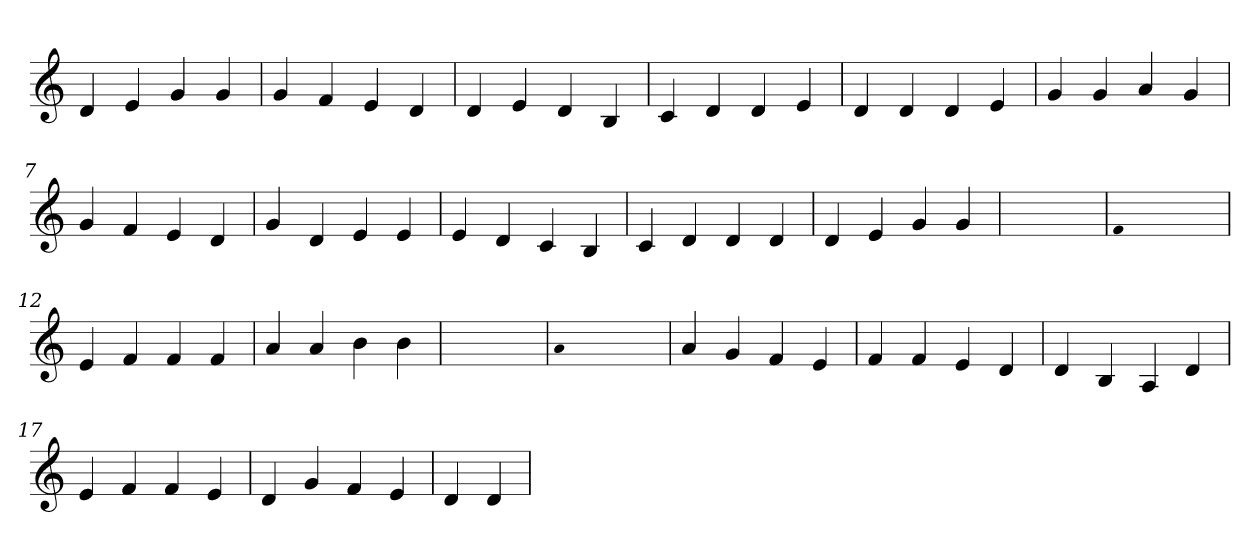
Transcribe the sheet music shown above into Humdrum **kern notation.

**kern
*part1
*staff1
*clefG2
=1
4d
4e
4g
4g
=2
4g
4f
4e
4d
=3
4d
4e
4d
4B
=4
4c
4d
4d
4e
=5
4d
4d
4d
4e
=6
4g
4g
4a
4g
=7
4g
4f
4e
4d
=8
4g
4d
4e
4e
=9
4e
4d
4c
4B
=10
4c
4d
4d
4d
=11
4d
4e
4g
4g
=12
1ryy
=12
qqf
1ryy
=12
4e
4f
4f
4f
=13
4a
4a
4b
4b
=14
1ryy
=14
qqa
1ryy
=14
4a
4g
4f
4e
=15
4f
4f
4e
4d
=16
4d
4B
4A
4d
=17
4e
4f
4f
4e
=18
4d
4g
4f
4e
=19
4d
4d
=
*-
